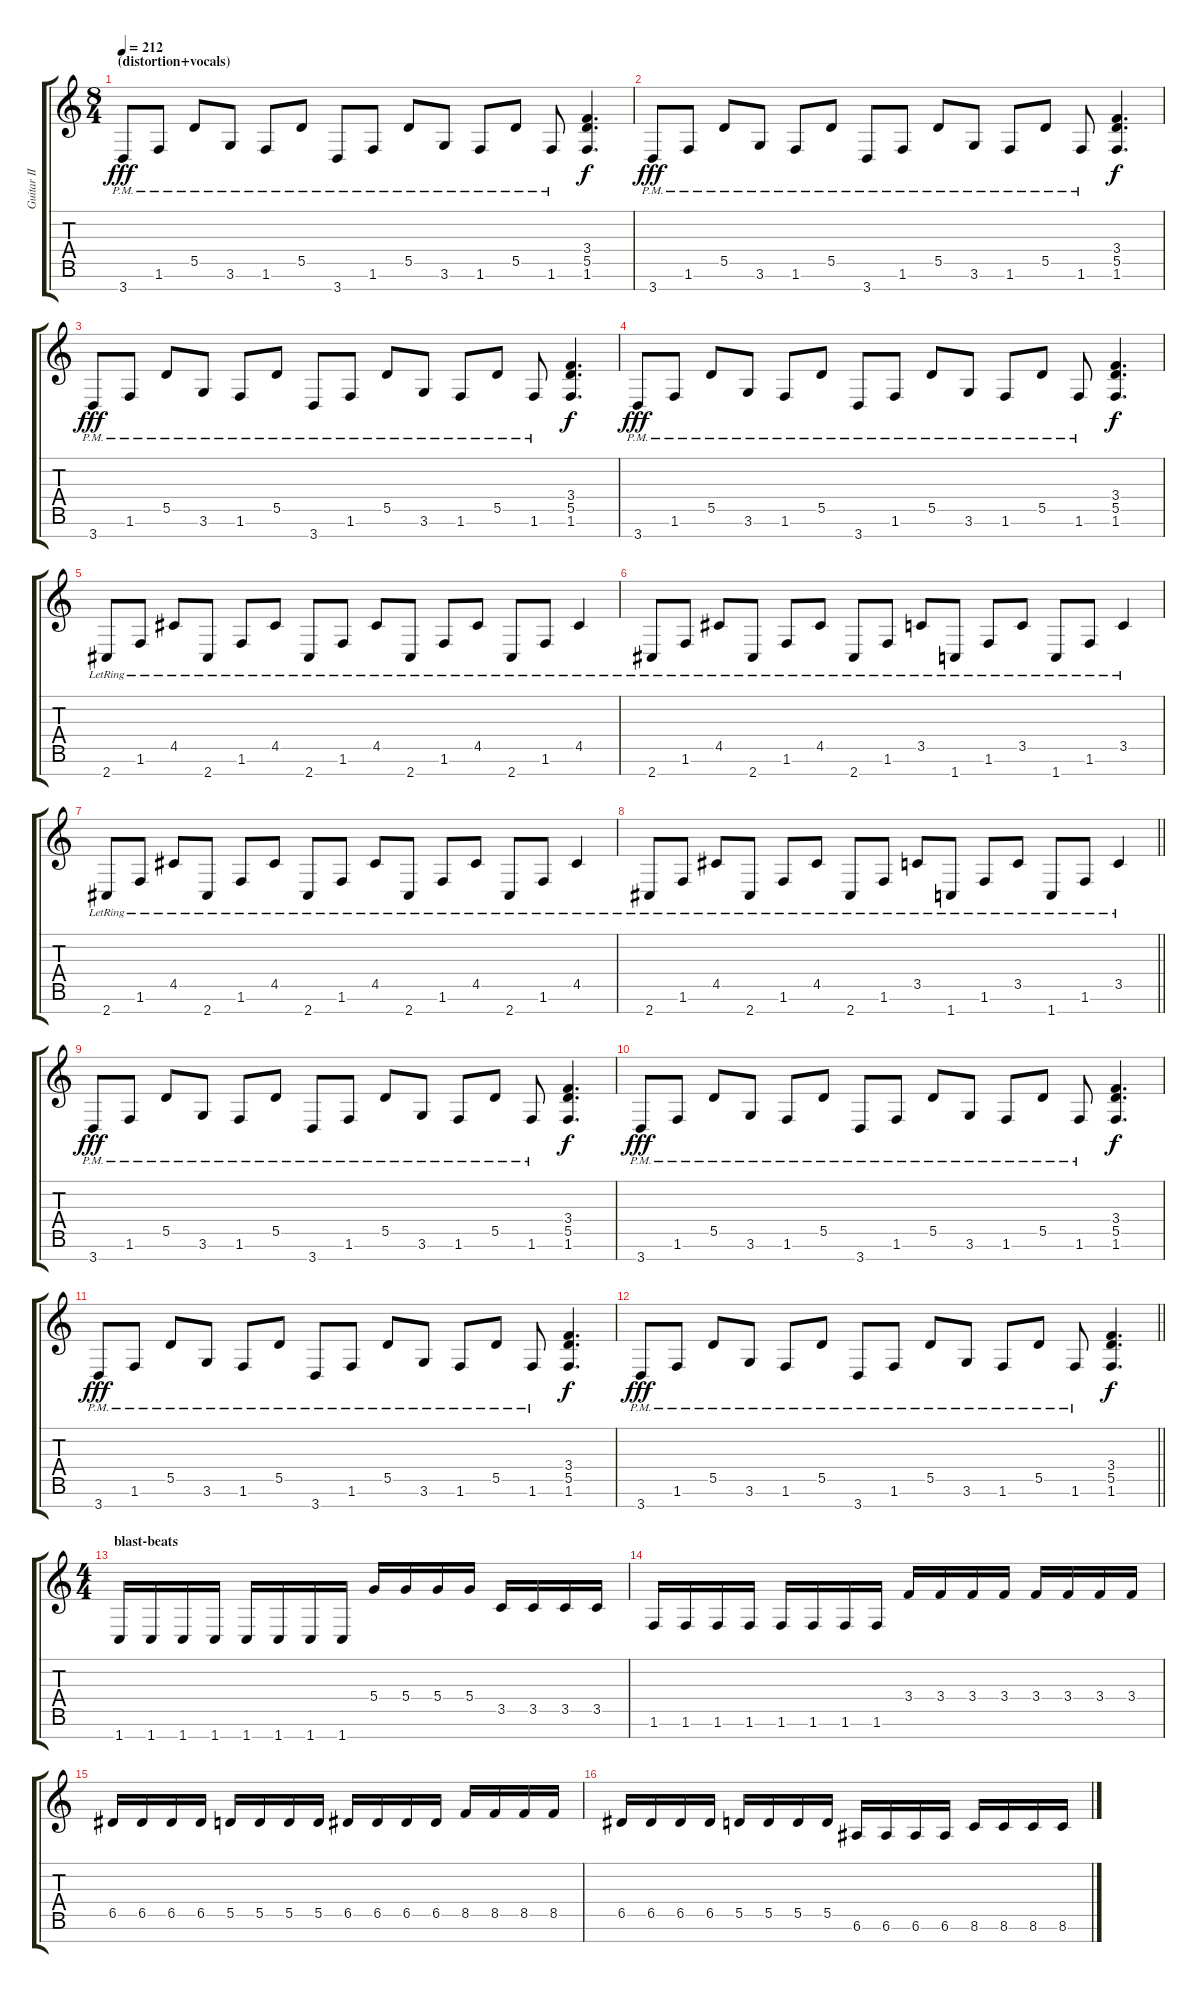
\track ("Guitar II" "Guitar II") {instrument distortionguitar}
\staff {score tabs}
\tuning (E4 B3 G3 D3 A2 E2 B1) {hide}
\ts (8 4)
\section ("" "(distortion+vocals)")
\tempo 212
\clef g2
\ks c
3.7{pm}.8{dy fff instrument distortionguitar} 1.6{pm}.8 5.5{pm}.8 3.6{pm}.8 1.6{pm}.8 5.5{pm}.8 3.7{pm}.8 1.6{pm}.8 5.5{pm}.8 3.6{pm}.8 1.6{pm}.8 5.5{pm}.8 1.6{pm}.8 (3.4 5.5 1.6).4{d dy f} |
3.7{pm}.8{dy fff} 1.6{pm}.8 5.5{pm}.8 3.6{pm}.8 1.6{pm}.8 5.5{pm}.8 3.7{pm}.8 1.6{pm}.8 5.5{pm}.8 3.6{pm}.8 1.6{pm}.8 5.5{pm}.8 1.6{pm}.8 (3.4 5.5 1.6).4{d dy f} |
3.7{pm}.8{dy fff} 1.6{pm}.8 5.5{pm}.8 3.6{pm}.8 1.6{pm}.8 5.5{pm}.8 3.7{pm}.8 1.6{pm}.8 5.5{pm}.8 3.6{pm}.8 1.6{pm}.8 5.5{pm}.8 1.6{pm}.8 (3.4 5.5 1.6).4{d dy f} |
3.7{pm}.8{dy fff} 1.6{pm}.8 5.5{pm}.8 3.6{pm}.8 1.6{pm}.8 5.5{pm}.8 3.7{pm}.8 1.6{pm}.8 5.5{pm}.8 3.6{pm}.8 1.6{pm}.8 5.5{pm}.8 1.6{pm}.8 (3.4 5.5 1.6).4{d dy f} |
2.7{lr}.8 1.6{lr}.8 4.5{lr}.8 2.7{lr}.8 1.6{lr}.8 4.5{lr}.8 2.7{lr}.8 1.6{lr}.8 4.5{lr}.8 2.7{lr}.8 1.6{lr}.8 4.5{lr}.8 2.7{lr}.8 1.6{lr}.8 4.5{lr}.4 |
2.7{lr}.8 1.6{lr}.8 4.5{lr}.8 2.7{lr}.8 1.6{lr}.8 4.5{lr}.8 2.7{lr}.8 1.6{lr}.8 3.5{lr}.8 1.7{lr}.8 1.6{lr}.8 3.5{lr}.8 1.7{lr}.8 1.6{lr}.8 3.5{lr}.4 |
2.7{lr}.8 1.6{lr}.8 4.5{lr}.8 2.7{lr}.8 1.6{lr}.8 4.5{lr}.8 2.7{lr}.8 1.6{lr}.8 4.5{lr}.8 2.7{lr}.8 1.6{lr}.8 4.5{lr}.8 2.7{lr}.8 1.6{lr}.8 4.5{lr}.4 |
\barLineRight lightlight
2.7{lr}.8 1.6{lr}.8 4.5{lr}.8 2.7{lr}.8 1.6{lr}.8 4.5{lr}.8 2.7{lr}.8 1.6{lr}.8 3.5{lr}.8 1.7{lr}.8 1.6{lr}.8 3.5{lr}.8 1.7{lr}.8 1.6{lr}.8 3.5{lr}.4 |
3.7{pm}.8{dy fff instrument distortionguitar} 1.6{pm}.8 5.5{pm}.8 3.6{pm}.8 1.6{pm}.8 5.5{pm}.8 3.7{pm}.8 1.6{pm}.8 5.5{pm}.8 3.6{pm}.8 1.6{pm}.8 5.5{pm}.8 1.6{pm}.8 (3.4 5.5 1.6).4{d dy f} |
3.7{pm}.8{dy fff} 1.6{pm}.8 5.5{pm}.8 3.6{pm}.8 1.6{pm}.8 5.5{pm}.8 3.7{pm}.8 1.6{pm}.8 5.5{pm}.8 3.6{pm}.8 1.6{pm}.8 5.5{pm}.8 1.6{pm}.8 (3.4 5.5 1.6).4{d dy f} |
3.7{pm}.8{dy fff} 1.6{pm}.8 5.5{pm}.8 3.6{pm}.8 1.6{pm}.8 5.5{pm}.8 3.7{pm}.8 1.6{pm}.8 5.5{pm}.8 3.6{pm}.8 1.6{pm}.8 5.5{pm}.8 1.6{pm}.8 (3.4 5.5 1.6).4{d dy f} |
\barLineRight lightlight
3.7{pm}.8{dy fff} 1.6{pm}.8 5.5{pm}.8 3.6{pm}.8 1.6{pm}.8 5.5{pm}.8 3.7{pm}.8 1.6{pm}.8 5.5{pm}.8 3.6{pm}.8 1.6{pm}.8 5.5{pm}.8 1.6{pm}.8 (3.4 5.5 1.6).4{d dy f} |
\ts (4 4)
\section ("" "blast-beats")
1.7.16 1.7.16 1.7.16 1.7.16 1.7.16 1.7.16 1.7.16 1.7.16 5.4.16 5.4.16 5.4.16 5.4.16 3.5.16 3.5.16 3.5.16 3.5.16 |
1.6.16 1.6.16 1.6.16 1.6.16 1.6.16 1.6.16 1.6.16 1.6.16 3.4.16 3.4.16 3.4.16 3.4.16 3.4.16 3.4.16 3.4.16 3.4.16 |
6.5.16 6.5.16 6.5.16 6.5.16 5.5.16 5.5.16 5.5.16 5.5.16 6.5.16 6.5.16 6.5.16 6.5.16 8.5.16 8.5.16 8.5.16 8.5.16 |
6.5.16 6.5.16 6.5.16 6.5.16 5.5.16 5.5.16 5.5.16 5.5.16 6.6.16 6.6.16 6.6.16 6.6.16 8.6.16 8.6.16 8.6.16 8.6.16
